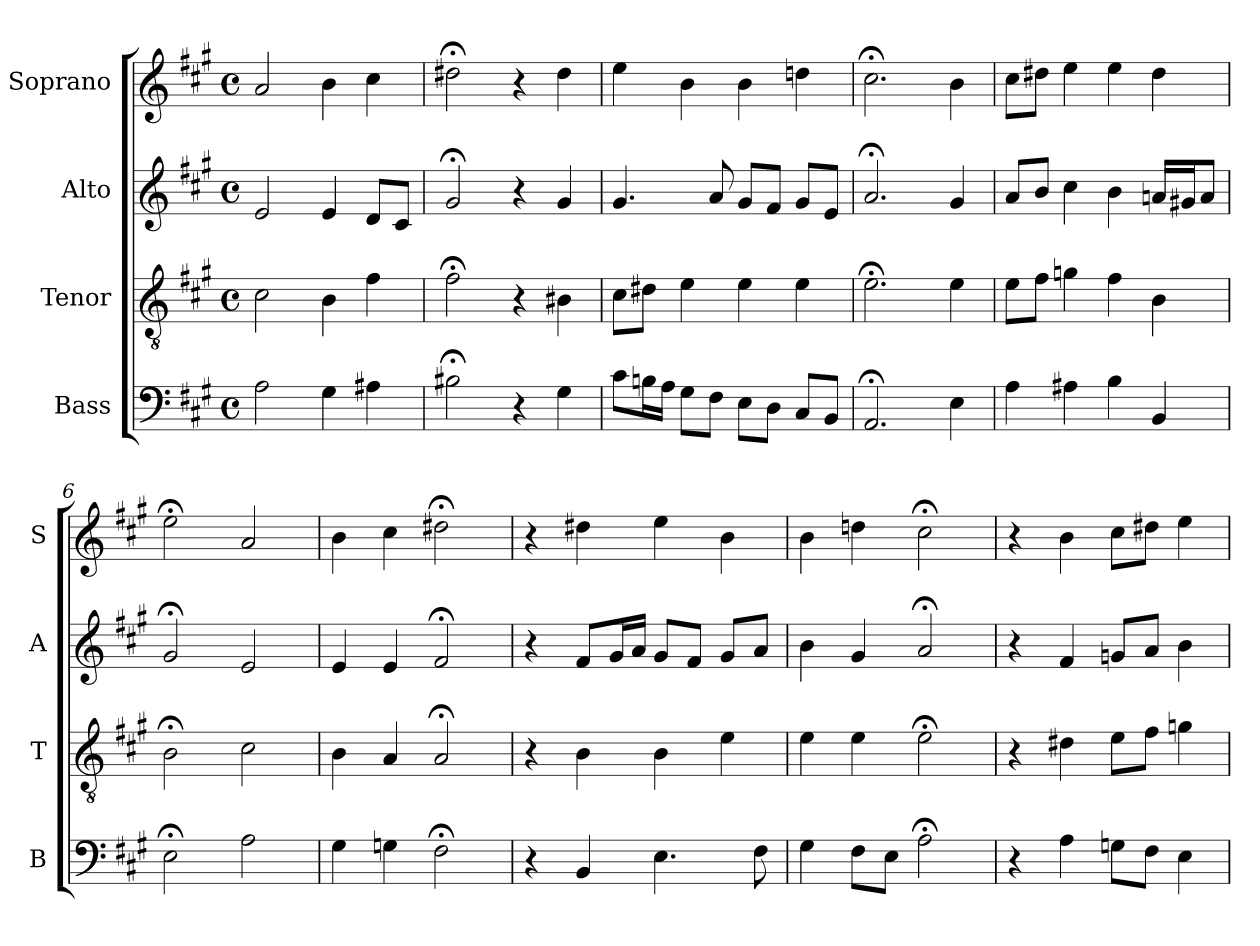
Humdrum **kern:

**kern	**kern	**kern	**kern
*part4	*part3	*part2	*part1
*staff4	*staff3	*staff2	*staff1
*I"Bass	*I"Tenor	*I"Alto	*I"Soprano
*I'B	*I'T	*I'A	*I'S
*clefF4	*clefGv2	*clefG2	*clefG2
*k[f#c#g#]	*k[f#c#g#]	*k[f#c#g#]	*k[f#c#g#]
*A:	*A:	*A:	*A:
*M4/4	*M4/4	*M4/4	*M4/4
*met(c)	*met(c)	*met(c)	*met(c)
*MM100	*MM100	*MM100	*MM100
=1	=1	=1	=1
2A	2c#	2e	2a
4G#	4B	4e	4b
4A#X	4f#	8dL	4cc#
.	.	8c#J	.
=2	=2	=2	=2
2B#X;<	2f#;<	2g#;<	2dd#X;<
4r	4r	4r	4r
4G#	4B#X	4g#	4dd#
=3	=3	=3	=3
8c#L	8c#L	4.g#	4ee
16BnL	8d#XJ	.	.
16AJJ	.	.	.
8G#L	4e	.	4b
8F#J	.	8a	.
8EL	4e	8g#L	4b
8DJ	.	8f#J	.
8C#L	4e	8g#L	4ddn
8BBJ	.	8eJ	.
=4	=4	=4	=4
2.AA;<	2.e;<	2.a;<	2.cc#;<
4E	4e	4g#	4b
=5	=5	=5	=5
4A	8eL	8aL	8cc#L
.	8f#J	8bJ	8dd#XJ
4A#X	4gn	4cc#	4ee
4B	4f#	4b	4ee
4BB	4B	16anLL	4dd#
.	.	16g#XJ	.
.	.	8aJ	.
=6	=6	=6	=6
2E;<	2B;<	2g#;<	2ee;<
2A	2c#	2e	2a
=7	=7	=7	=7
4G#	4B	4e	4b
4Gn	4A	4e	4cc#
2F#;<	2A;<	2f#;<	2dd#X;<
=8	=8	=8	=8
4r	4r	4r	4r
4BB	4B	8f#L	4dd#X
.	.	16g#L	.
.	.	16aJJ	.
4.E	4B	8g#L	4ee
.	.	8f#J	.
.	4e	8g#L	4b
8F#	.	8aJ	.
=9	=9	=9	=9
4G#	4e	4b	4b
8F#L	4e	4g#	4ddn
8EJ	.	.	.
2A;<	2e;<	2a;<	2cc#;<
=10	=10	=10	=10
4r	4r	4r	4r
4A	4d#X	4f#	4b
8GnL	8eL	8gnL	8cc#L
8F#J	8f#J	8aJ	8dd#XJ
4E	4gn	4b	4ee
=	=	=	=
*-	*-	*-	*-
